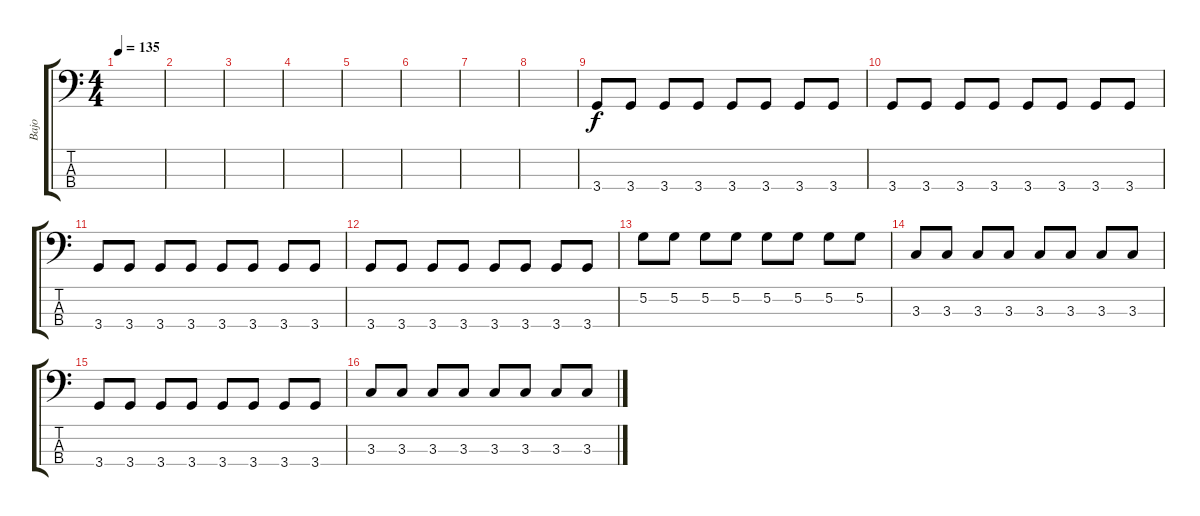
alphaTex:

\track ("Bajo" "Bajo") {instrument electricbassfinger}
\staff {score tabs}
\tuning (G2 D2 A1 E1) {hide}
\ts (4 4)
\tempo 135
\clef f4
\ks c
|
|
|
|
|
|
|
|
3.4.8 3.4.8 3.4.8 3.4.8 3.4.8 3.4.8 3.4.8 3.4.8 |
3.4.8 3.4.8 3.4.8 3.4.8 3.4.8 3.4.8 3.4.8 3.4.8 |
3.4.8 3.4.8 3.4.8 3.4.8 3.4.8 3.4.8 3.4.8 3.4.8 |
3.4.8 3.4.8 3.4.8 3.4.8 3.4.8 3.4.8 3.4.8 3.4.8 |
5.2.8 5.2.8 5.2.8 5.2.8 5.2.8 5.2.8 5.2.8 5.2.8 |
3.3.8 3.3.8 3.3.8 3.3.8 3.3.8 3.3.8 3.3.8 3.3.8 |
3.4.8 3.4.8 3.4.8 3.4.8 3.4.8 3.4.8 3.4.8 3.4.8 |
3.3.8 3.3.8 3.3.8 3.3.8 3.3.8 3.3.8 3.3.8 3.3.8
